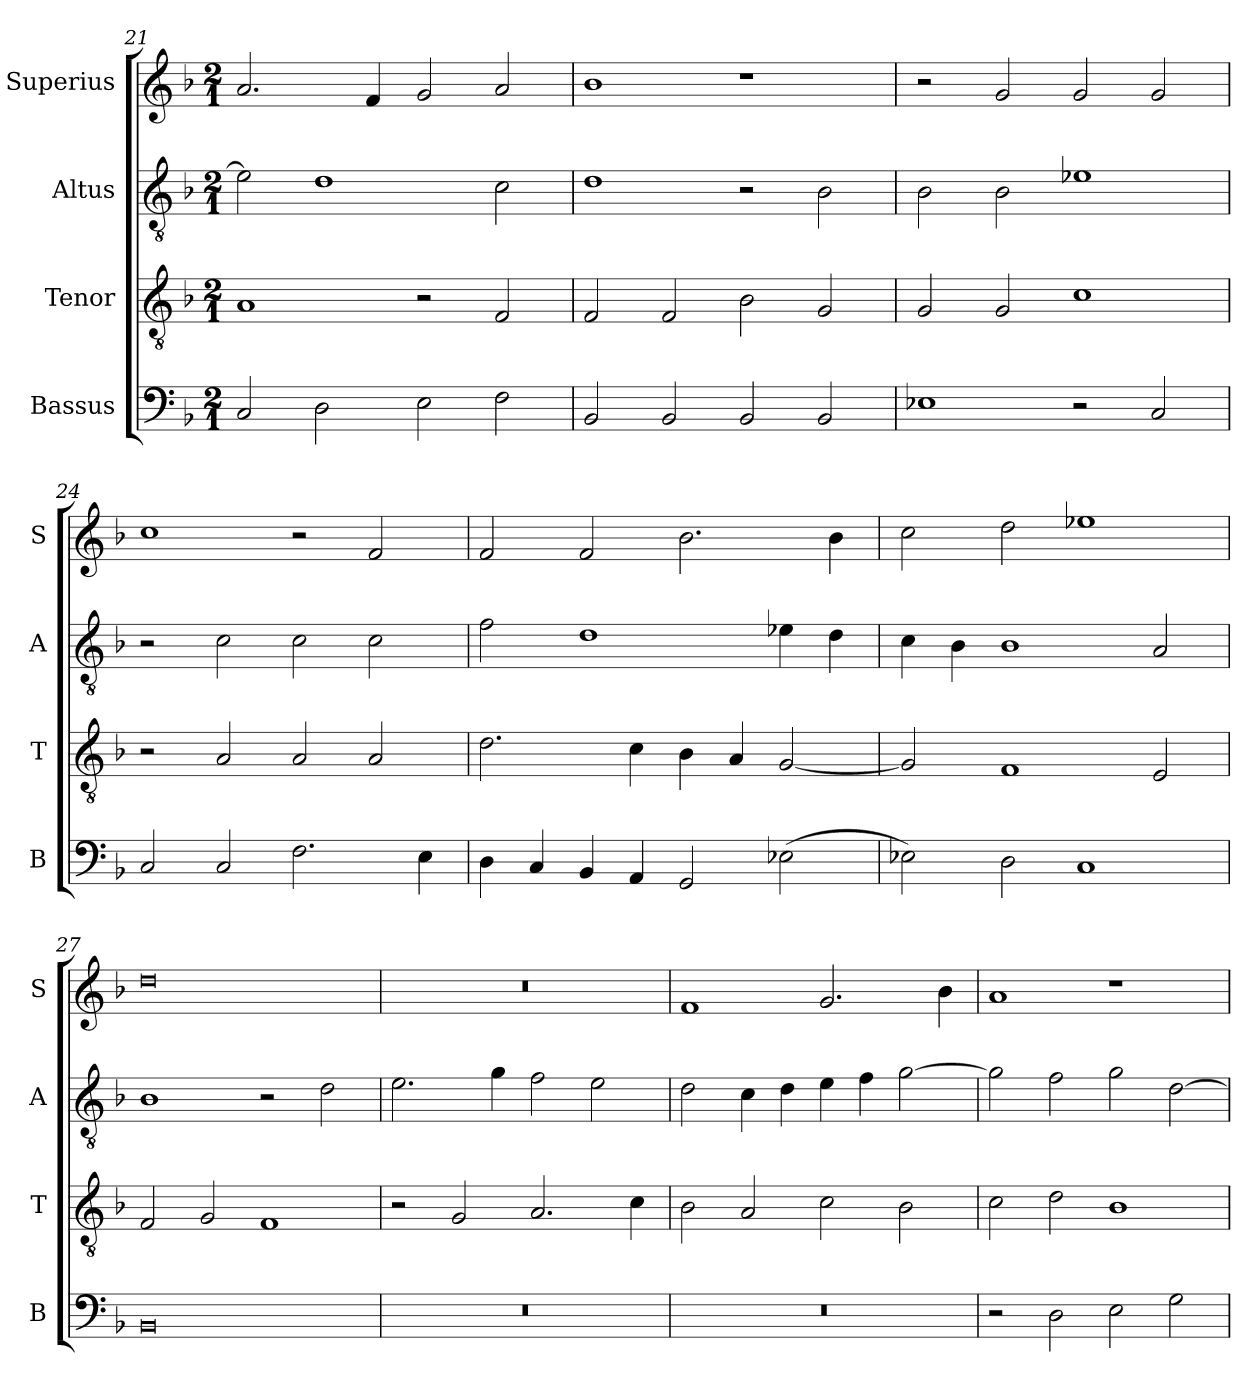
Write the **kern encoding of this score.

**kern	**kern	**kern	**kern
*part4	*part3	*part2	*part1
*staff4	*staff3	*staff2	*staff1
*I"Bassus	*I"Tenor	*I"Altus	*I"Superius
*I'B	*I'T	*I'A	*I'S
*clefF4	*clefGv2	*clefGv2	*clefG2
*k[b-]	*k[b-]	*k[b-]	*k[b-]
*F:	*F:	*F:	*F:
*M2/1	*M2/1	*M2/1	*M2/1
=21	=21	=21	=21
2C	1A	2e-]	2.a
2D	.	1d	.
.	.	.	4f
2E	2r	.	2g
2F	2F	2c	2a
=22	=22	=22	=22
2BB-	2F	1d	1b-
2BB-	2F	.	.
2BB-	2B-	2r	1r
2BB-	2G	2B-	.
=23	=23	=23	=23
1E-X	2G	2B-	2r
.	2G	2B-	2g
2r	1c	1e-X	2g
2C	.	.	2g
=24	=24	=24	=24
2C	2r	2r	1cc
2C	2A	2c	.
2.F	2A	2c	2r
.	2A	2c	2f
4E	.	.	.
=25	=25	=25	=25
4D	2.d	2f	2f
4C	.	.	.
4BB-	.	1d	2f
4AA	4c	.	.
2GG	4B-	.	2.b-
.	4A	.	.
(2E-X	[2G	4e-X	.
.	.	4d	4b-
=26	=26	=26	=26
2E-X)	2G]	4c	2cc
.	.	4B-	.
2D	1F	1B-	2dd
1C	.	.	1ee-X
.	2E	2A	.
=27	=27	=27	=27
0BB-	2F	1B-	0dd
.	2G	.	.
.	1F	2r	.
.	.	2d	.
=28	=28	=28	=28
0r	2r	2.e	0r
.	2G	.	.
.	.	4g	.
.	2.A	2f	.
.	.	2e	.
.	4c	.	.
=29	=29	=29	=29
0r	2B-	2d	1f
.	2A	4c	.
.	.	4d	.
.	2c	4e	2.g
.	.	4f	.
.	2B-	[2g	.
.	.	.	4b-
=30	=30	=30	=30
2r	2c	2g]	1a
2D	2d	2f	.
2E	1B-	2g	1r
2G	.	[2d	.
=	=	=	=
*-	*-	*-	*-
